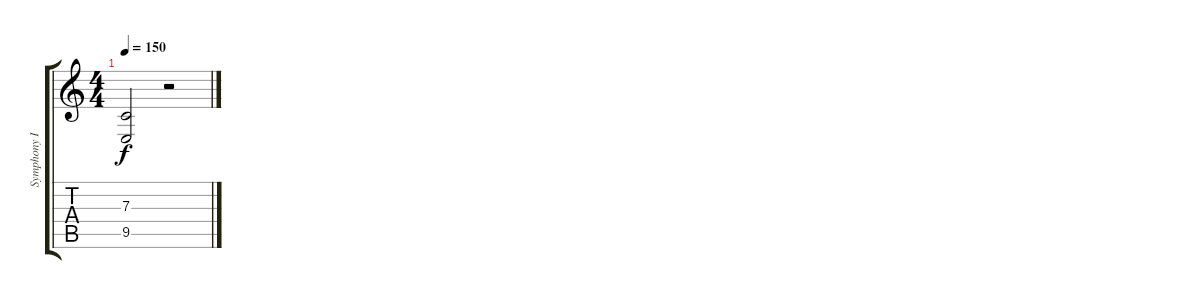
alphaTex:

\track ("Symphony III" "Symphony I") {instrument choiraahs}
\staff {score tabs}
\tuning (D4 A3 F3 C3 G2 C2) {hide}
\ts (4 4)
\tempo 150
\clef g2
\ks c
(7.3{t} 9.5{t}).2{dy f} r.2
